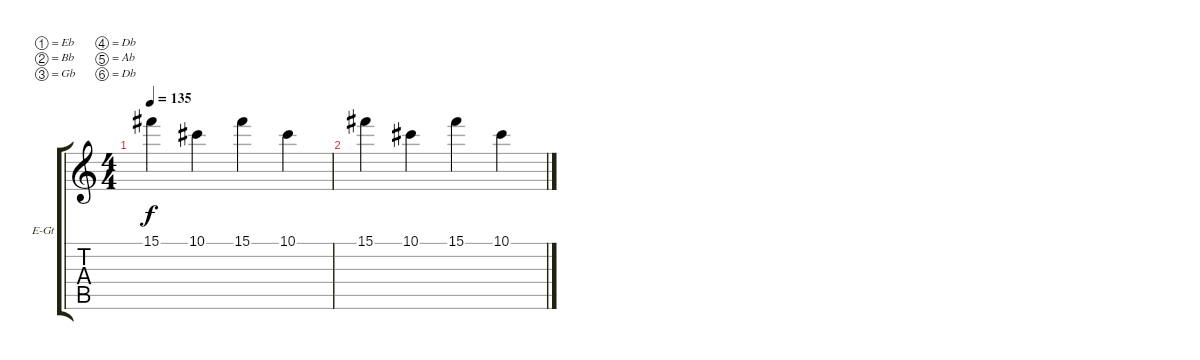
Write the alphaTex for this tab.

\defaultSystemsLayout 4
\bracketExtendMode groupsimilarinstruments
\firstSystemTrackNameOrientation horizontal
\otherSystemsTrackNameOrientation horizontal
\track ("Electric Guitar" "E-Gt") {instrument electricguitarclean}
\staff {score tabs}
\tuning (Eb4 Bb3 Gb3 Db3 Ab2 Db2)
\ts (4 4)
\tempo 135
\clef g2
\ks c
15.1.4{dy f} 10.1.4 15.1.4 10.1.4 |
15.1.4 10.1.4 15.1.4 10.1.4
